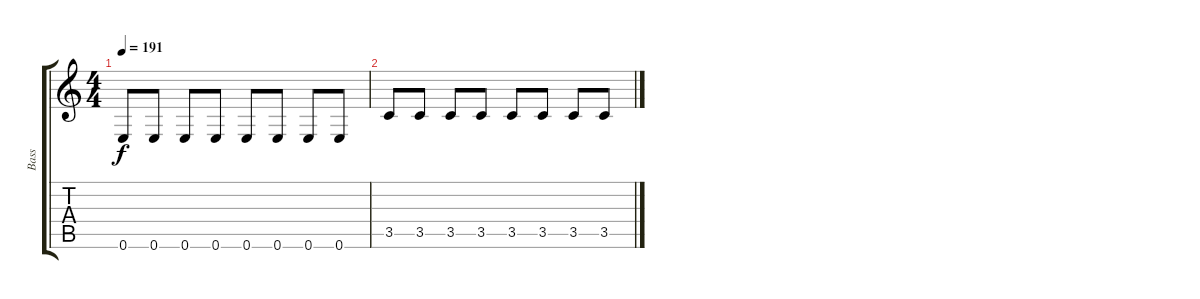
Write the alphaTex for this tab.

\track ("Bass" "Bass") {instrument electricbasspick}
\staff {score tabs}
\tuning (E4 B3 G3 D3 A2 E2) {hide}
\ts (4 4)
\tempo 191
\clef g2
\ks c
0.6.8{dy f} 0.6.8 0.6.8 0.6.8 0.6.8 0.6.8 0.6.8 0.6.8 |
3.5.8 3.5.8 3.5.8 3.5.8 3.5.8 3.5.8 3.5.8 3.5.8
